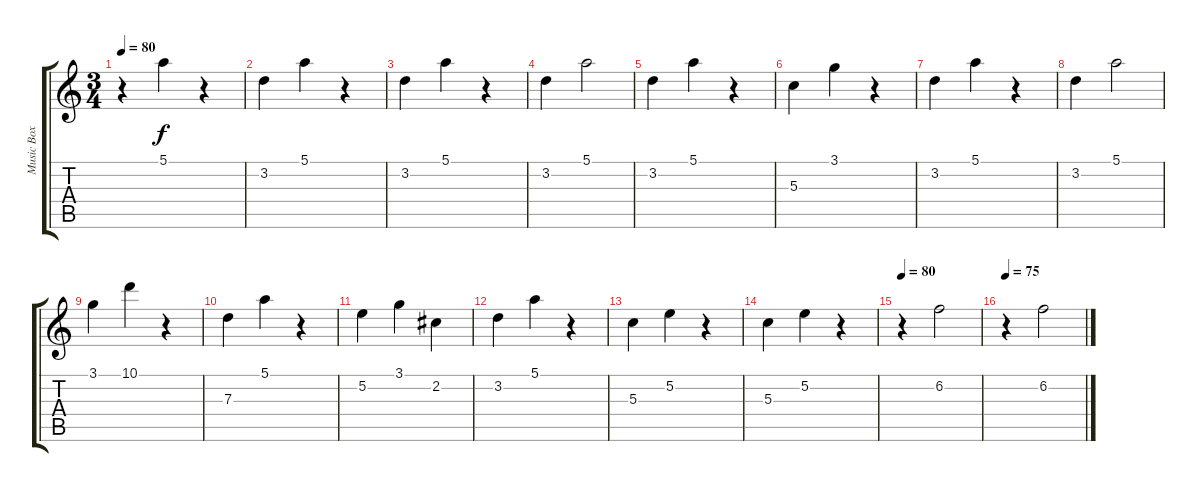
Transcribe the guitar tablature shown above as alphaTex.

\track ("Music Box 2" "Music Box ") {instrument acousticguitarsteel}
\staff {score tabs}
\tuning (E4 B3 G3 D3 A2 E2) {hide}
\ts (3 4)
\tempo 80
\clef g2
\ks c
r.4{dy f} 5.1.4 r.4 |
3.2.4 5.1.4 r.4 |
3.2.4 5.1.4 r.4 |
3.2.4 5.1.2 |
3.2.4 5.1.4 r.4 |
5.3.4 3.1.4 r.4 |
3.2.4 5.1.4 r.4 |
3.2.4 5.1.2 |
3.1.4 10.1.4 r.4 |
7.3.4 5.1.4 r.4 |
5.2.4 3.1.4 2.2.4 |
3.2.4 5.1.4 r.4 |
5.3.4 5.2.4 r.4 |
5.3.4 5.2.4 r.4 |
\tempo 80
r.4 6.2.2 |
\tempo 75
r.4 6.2.2
